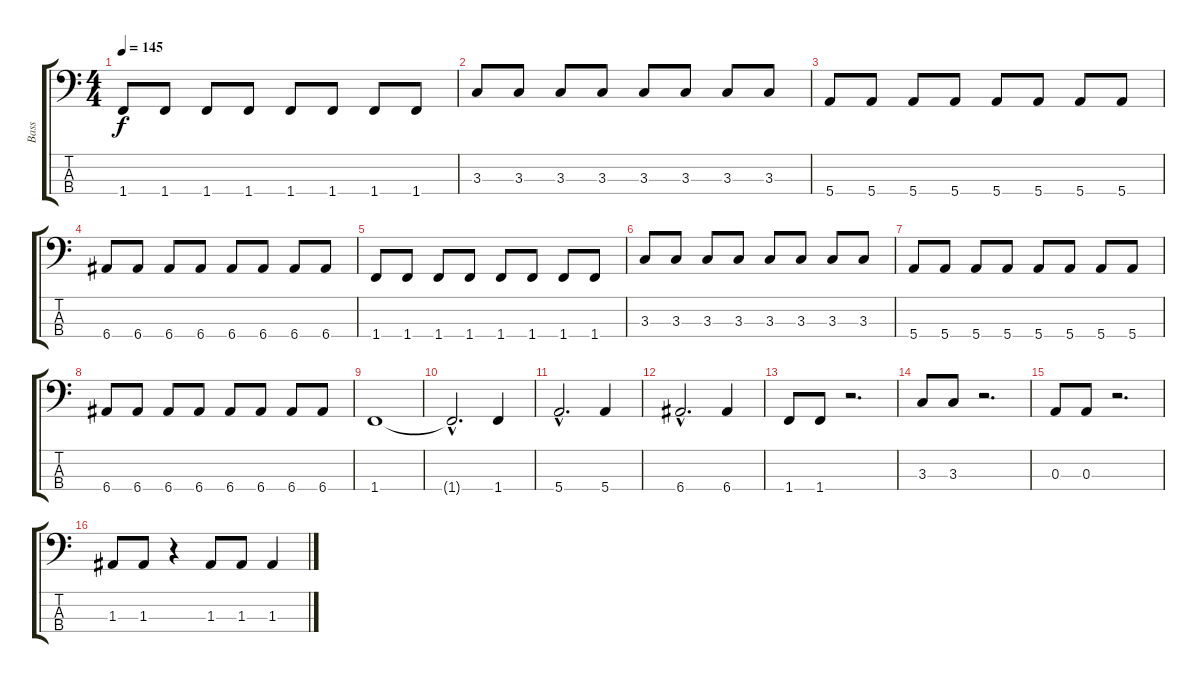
\track ("Bass" "Bass") {instrument electricbassfinger}
\staff {score tabs}
\tuning (G2 D2 A1 E1) {hide}
\ts (4 4)
\tempo 145
\clef f4
\ks c
1.4.8{dy f} 1.4.8 1.4.8 1.4.8 1.4.8 1.4.8 1.4.8 1.4.8 |
3.3.8 3.3.8 3.3.8 3.3.8 3.3.8 3.3.8 3.3.8 3.3.8 |
5.4.8 5.4.8 5.4.8 5.4.8 5.4.8 5.4.8 5.4.8 5.4.8 |
6.4.8 6.4.8 6.4.8 6.4.8 6.4.8 6.4.8 6.4.8 6.4.8 |
1.4.8 1.4.8 1.4.8 1.4.8 1.4.8 1.4.8 1.4.8 1.4.8 |
3.3.8 3.3.8 3.3.8 3.3.8 3.3.8 3.3.8 3.3.8 3.3.8 |
5.4.8 5.4.8 5.4.8 5.4.8 5.4.8 5.4.8 5.4.8 5.4.8 |
6.4.8 6.4.8 6.4.8 6.4.8 6.4.8 6.4.8 6.4.8 6.4.8 |
1.4.1 |
1.4{hac t}.2{d} 1.4.4 |
5.4{hac}.2{d} 5.4.4 |
6.4{hac}.2{d} 6.4.4 |
1.4.8 1.4.8 r.2{d} |
3.3.8 3.3.8 r.2{d} |
0.3.8 0.3.8 r.2{d} |
1.3.8 1.3.8 r.4 1.3.8 1.3.8 1.3.4
